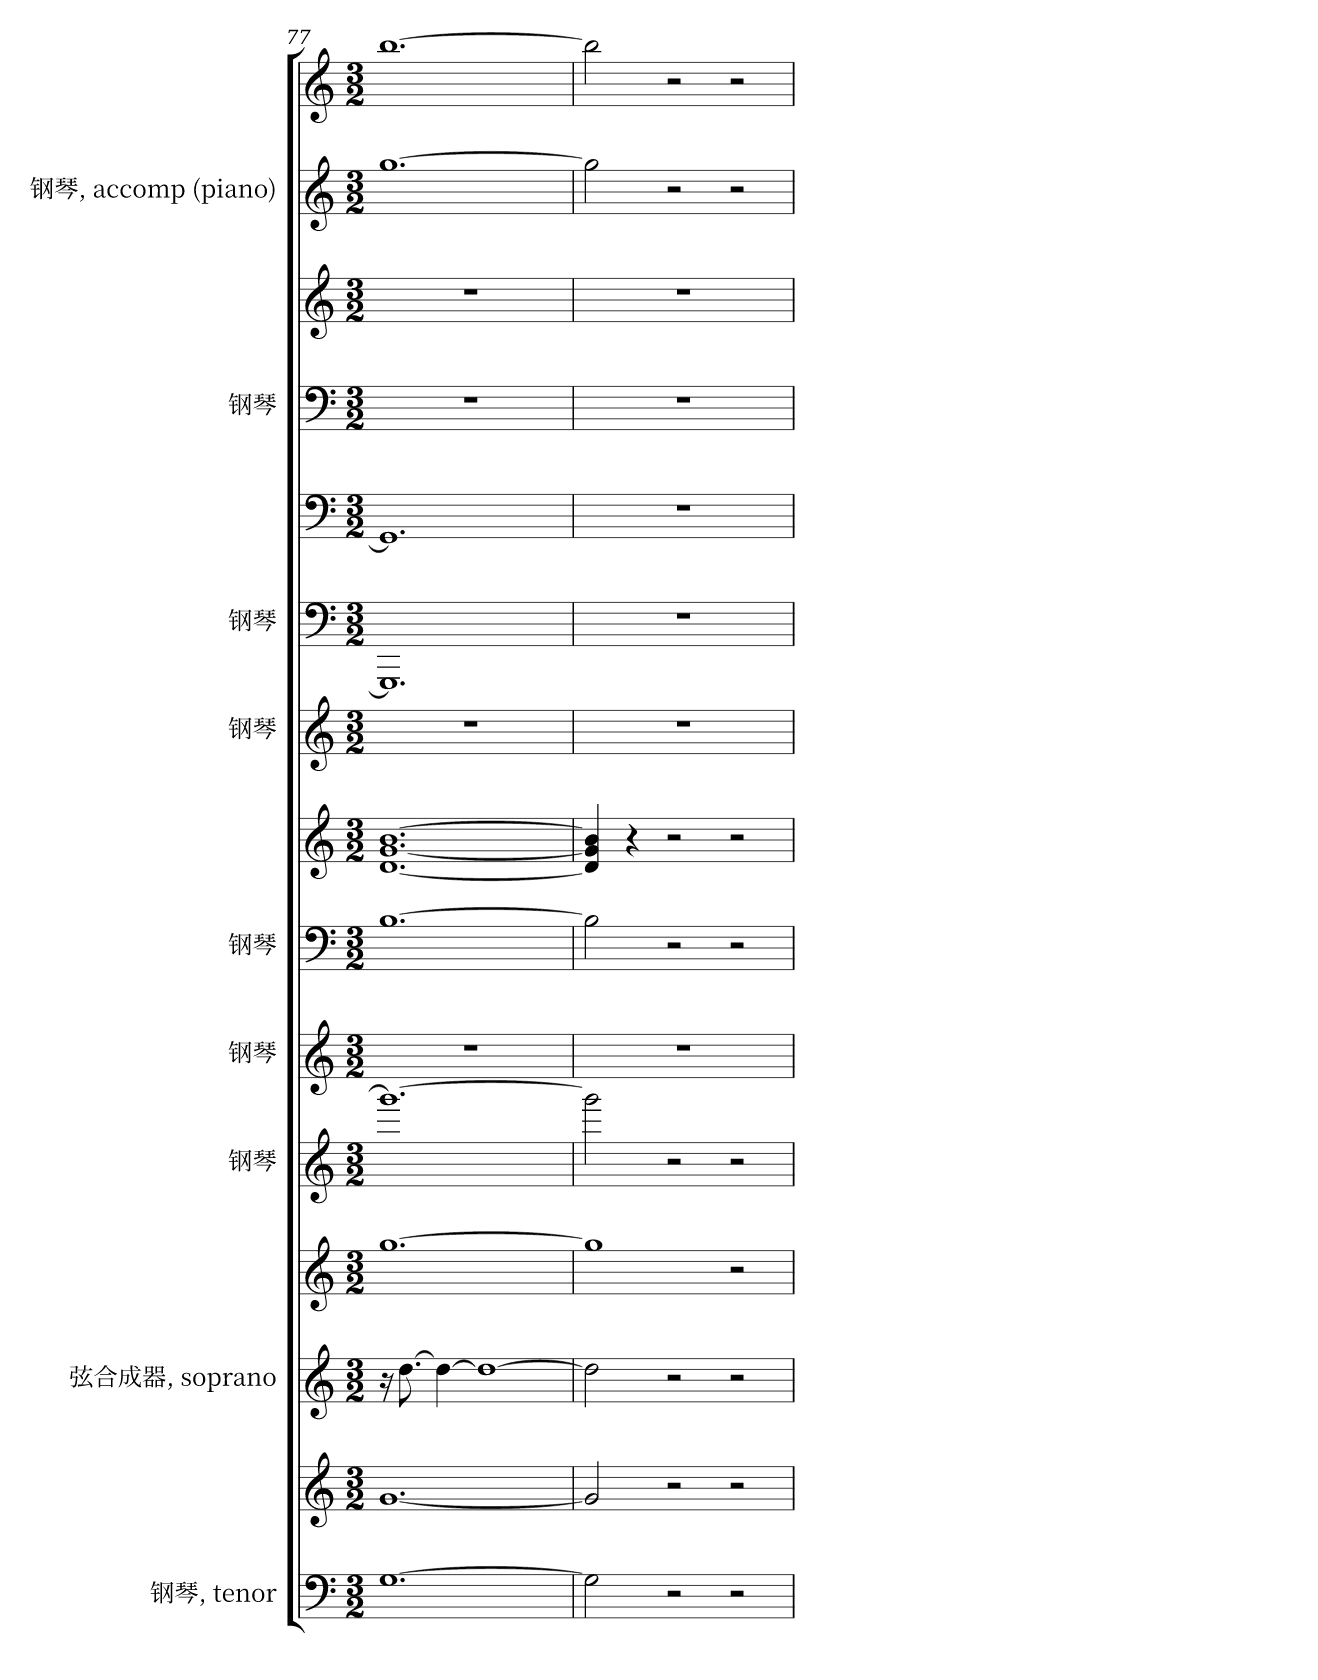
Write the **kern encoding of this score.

**kern	**kern	**kern	**kern	**kern	**kern	**kern	**kern	**kern	**kern	**kern	**kern	**kern	**kern	**kern
*part9	*part9	*part8	*part8	*part7	*part6	*part5	*part5	*part4	*part3	*part3	*part2	*part2	*part1	*part1
*staff15	*staff14	*staff13	*staff12	*staff11	*staff10	*staff9	*staff8	*staff7	*staff6	*staff5	*staff4	*staff3	*staff2	*staff1
*I"钢琴, tenor	*	*I"弦合成器, soprano	*	*I"钢琴	*I"钢琴	*I"钢琴	*	*I"钢琴	*I"钢琴	*	*I"钢琴	*	*I"钢琴, accomp (piano)	*
*	*	*	*	*	*	*	*	*	*	*	*	*	*I'Pno.	*
*clefF4	*clefG2	*clefG2	*clefG2	*clefG2	*clefG2	*clefF4	*clefG2	*clefG2	*clefF4	*clefF4	*clefF4	*clefG2	*clefG2	*clefG2
*k[]	*k[]	*k[]	*k[]	*k[]	*k[]	*k[]	*k[]	*k[]	*k[]	*k[]	*k[]	*k[]	*k[]	*k[]
*M3/2	*M3/2	*M3/2	*M3/2	*M3/2	*M3/2	*M3/2	*M3/2	*M3/2	*M3/2	*M3/2	*M3/2	*M3/2	*M3/2	*M3/2
=77	=77	=77	=77	=77	=77	=77	=77	=77	=77	=77	=77	=77	=77	=77
[1.G	[1.g	16r	[1.gg	1.ggg_	1.r	[1.B	[1.d [1.g [1.b	1.r	1.GGG]	1.GG]	1.r	1.r	[1.gg	[1.bb
.	.	[8.dd\	.	.	.	.	.	.	.	.	.	.	.	.
.	.	4dd\_	.	.	.	.	.	.	.	.	.	.	.	.
.	.	1dd_	.	.	.	.	.	.	.	.	.	.	.	.
=78	=78	=78	=78	=78	=78	=78	=78	=78	=78	=78	=78	=78	=78	=78
2G\]	2g/]	2dd\]	1gg]	2ggg\]	1.r	2B\]	4d/] 4g/] 4b/]	1.r	1.r	1.r	1.r	1.r	2gg\]	2bb\]
.	.	.	.	.	.	.	4r	.	.	.	.	.	.	.
2r	2r	2r	.	2r	.	2r	2r	.	.	.	.	.	2r	2r
2r	2r	2r	2r	2r	.	2r	2r	.	.	.	.	.	2r	2r
=	=	=	=	=	=	=	=	=	=	=	=	=	=	=
*-	*-	*-	*-	*-	*-	*-	*-	*-	*-	*-	*-	*-	*-	*-
